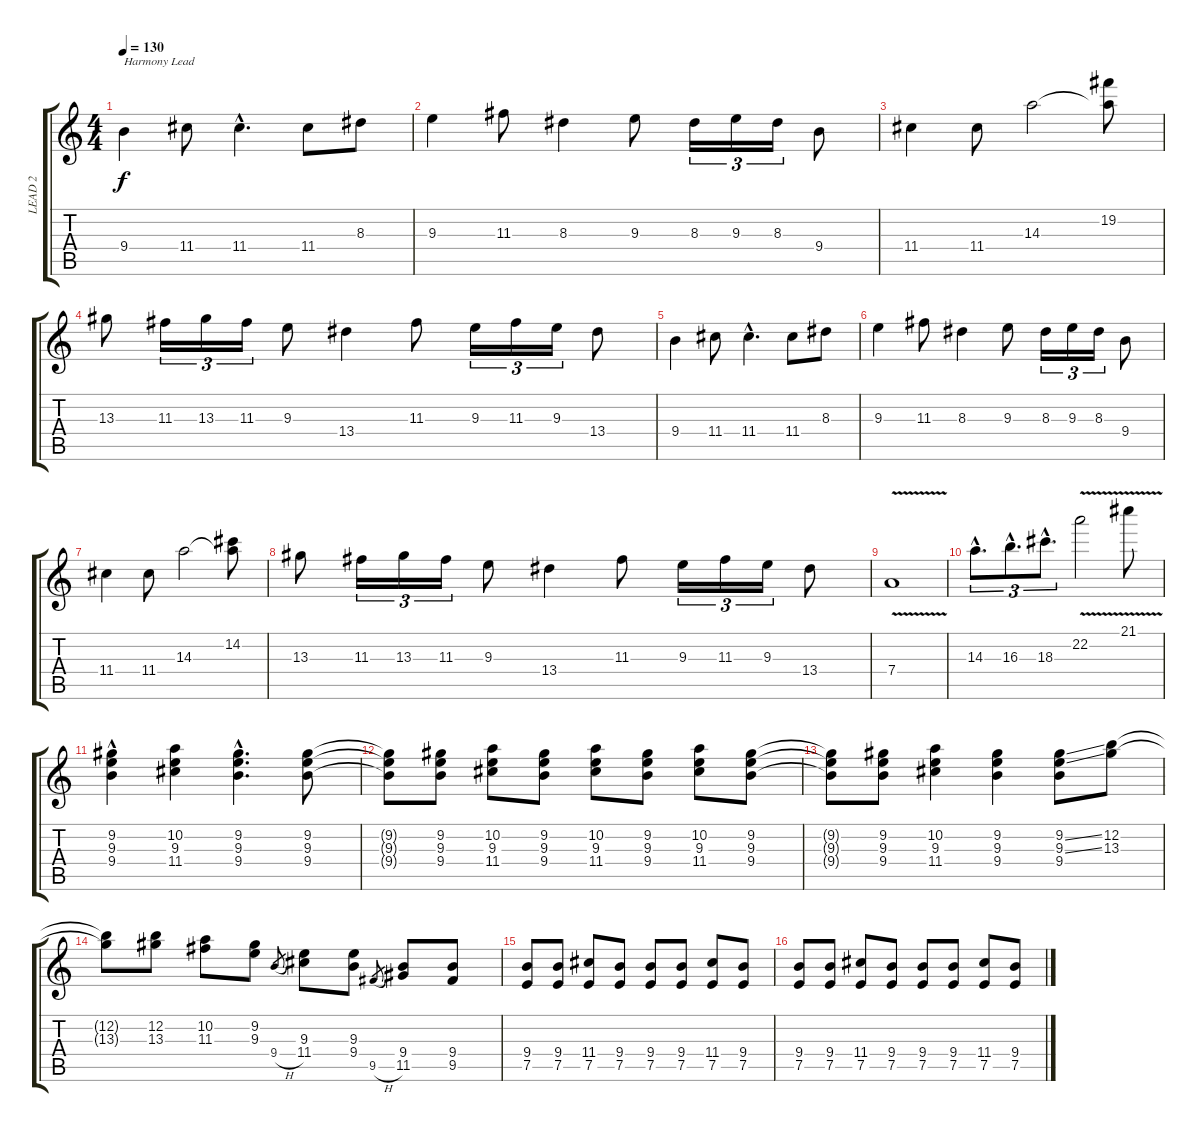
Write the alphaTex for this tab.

\track ("LEAD 2" "LEAD 2") {instrument distortionguitar}
\staff {score tabs}
\tuning (E4 B3 G3 D3 A2 E2) {hide}
\ts (4 4)
\tempo 130
\clef g2
\ks c
9.4.4{txt "Harmony Lead" dy f balance 16} 11.4.8 11.4{hac}.4{d} 11.4.8 8.3.8 |
9.3.4 11.3.8 8.3.4 9.3.8 8.3.16{tu (3 2)} 9.3.16{tu (3 2)} 8.3.16{tu (3 2)} 9.4.8 |
11.4.4 11.4.8 14.3.2 (19.2{t} 14.3{t}).8 |
13.3.8 11.3.16{tu (3 2)} 13.3.16{tu (3 2)} 11.3.16{tu (3 2)} 9.3.8 13.4.4 11.3.8 9.3.16{tu (3 2)} 11.3.16{tu (3 2)} 9.3.16{tu (3 2)} 13.4.8 |
9.4.4{balance 16} 11.4.8 11.4{hac}.4{d} 11.4.8 8.3.8 |
9.3.4 11.3.8 8.3.4 9.3.8 8.3.16{tu (3 2)} 9.3.16{tu (3 2)} 8.3.16{tu (3 2)} 9.4.8 |
11.4.4 11.4.8 14.3.2 (14.2 14.3{t}).8 |
13.3.8 11.3.16{tu (3 2)} 13.3.16{tu (3 2)} 11.3.16{tu (3 2)} 9.3.8 13.4.4 11.3.8 9.3.16{tu (3 2)} 11.3.16{tu (3 2)} 9.3.16{tu (3 2)} 13.4.8 |
7.4{v}.1 |
14.3{hac}.8{d tu (3 2)} 16.3{hac}.8{d tu (3 2)} 18.3{hac}.8{d tu (3 2)} 22.2{v}.2 21.1{v}.8 |
(9.2{hac} 9.3 9.4).4 (10.2 9.3 11.4).4 (9.2 9.3{hac} 9.4{hac}).4{d} (9.2 9.3 9.4).8 |
(9.2{t} 9.3{t} 9.4{t}).8 (9.2 9.3 9.4).8 (10.2 9.3 11.4).8 (9.2 9.3 9.4).8 (10.2 9.3 11.4).8 (9.2 9.3 9.4).8 (10.2 9.3 11.4).8 (9.2 9.3 9.4).8 |
(9.2{t} 9.3{t} 9.4{t}).8 (9.2 9.3 9.4).8 (10.2 9.3 11.4).4 (9.2 9.3 9.4).4 (9.2{ss} 9.3{ss} 9.4).8 (12.2 13.3).8 |
(12.2{t} 13.3{t}).8 (12.2 13.3).8 (10.2 11.3).8 (9.2 9.3).8 9.4{h}.8{gr} (9.3 11.4).8 (9.3 9.4).8 9.5{h}.8{gr} (9.4 11.5).8 (9.4 9.5).8 |
(9.4 7.5).8{volume 10} (9.4 7.5).8 (11.4 7.5).8 (9.4 7.5).8 (9.4 7.5).8 (9.4 7.5).8 (11.4 7.5).8 (9.4 7.5).8 |
(9.4 7.5).8 (9.4 7.5).8 (11.4 7.5).8 (9.4 7.5).8 (9.4 7.5).8 (9.4 7.5).8 (11.4 7.5).8 (9.4 7.5).8
